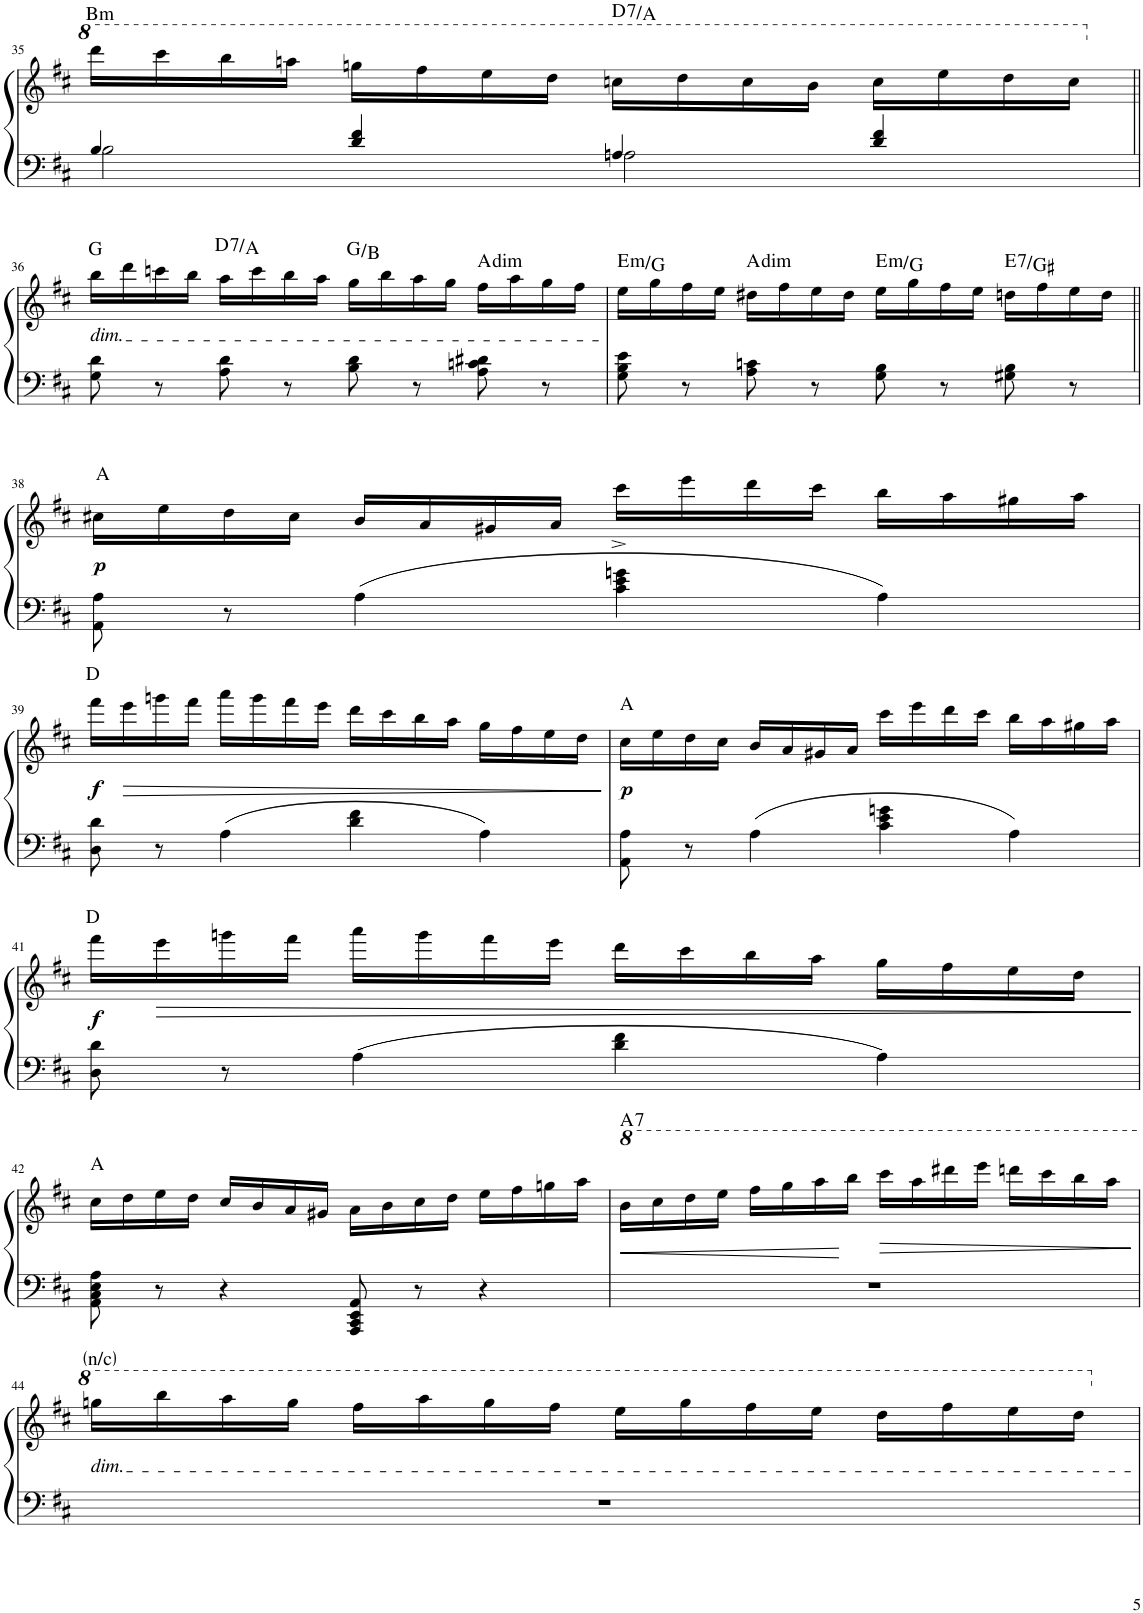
**kern	**kern	**dynam	**harte
*part1	*part1	*part1	*part1
*staff2	*staff1	*staff1/2	*
*I"Piano	*	*	*
*I'Pno.	*	*	*
!!LO:PB:g=z
*clefF4	*clefG2	*	*
*k[f#c#]	*k[f#c#]	*	*
*M4/4	*M4/4	*	*
*met(c)	*met(c)	*	*
=35	=35	=35	=35
*^	*	*	*
!	!	!	!	!LO:H:kt=m
4B/	2B\	16dddd\LL	.	B:min
.	.	16cccc#\	.	.
.	.	16bbb\	.	.
.	.	16aaan\JJ	.	.
4d/ 4f#/	.	16gggn\LL	.	.
.	.	16fff#\	.	.
.	.	16eee\	.	.
.	.	16ddd\JJ	.	.
!	!	!	!	!LO:H:kt=7
4A/	2An\	16cccn\LL	.	D:7/5
.	.	16ddd\	.	.
.	.	16ccc\	.	.
.	.	16bb\JJ	.	.
4d/ 4f#/	.	16ccc\LL	.	.
.	.	16eee\	.	.
.	.	16ddd\	.	.
.	.	16ccc\JJ	.	.
*v	*v	*	*	*
!!LO:LB:g=z
=36||	=36||	=36||	=36||
!	!LO:TX:b:i:t=dim.	!	!
8G\ 8d\	16bb\LL	.	G:maj
.	16ddd\	.	.
8r	16cccn\	.	.
.	16bb\JJ	.	.
!	!	!	!LO:H:kt=7
8A\ 8d\	16aa\LL	.	D:7/5
.	16ccc\	.	.
8r	16bb\	.	.
.	16aa\JJ	.	.
8B\ 8d\	16gg\LL	.	G:maj/3
.	16bb\	.	.
8r	16aa\	.	.
.	16gg\JJ	.	.
!	!	!	!LO:H:kt=dim
8A\ 8cn\ 8d#X\	16ff#\LL	.	A:dim
.	16aa\	.	.
8r	16gg\	.	.
.	16ff#\JJ	.	.
=37	=37	=37	=37
!	!	!	!LO:H:kt=m
8G\ 8B\ 8e\	16ee\LL	.	E:min/b3
.	16gg\	.	.
8r	16ff#\	.	.
.	16ee\JJ	.	.
!	!	!	!LO:H:kt=dim
8A\ 8cn\	16dd#X\LL	.	A:dim
.	16ff#\	.	.
8r	16ee\	.	.
.	16dd#\JJ	.	.
!	!	!	!LO:H:kt=m
8G\ 8B\	16ee\LL	.	E:min/b3
.	16gg\	.	.
8r	16ff#\	.	.
.	16ee\JJ	.	.
!	!	!	!LO:H:kt=7
8G#X\ 8B\	16ddn\LL	.	E:7/3
.	16ff#\	.	.
8r	16ee\	.	.
.	16dd\JJ	.	.
!!LO:LB:g=z
=38||	=38||	=38||	=38||
!	!	!LO:DY:b	!
8AA\ 8A\	16cc#X\LL	p	A:maj
.	16ee\	.	.
8r	16dd\	.	.
.	16cc#\JJ	.	.
4A\	16b/LL	.	.
.	16a/	.	.
.	16g#X/	.	.
.	16a/JJ	.	.
4c#\ 4e\ 4gn\	16ccc#^<\LL	.	.
.	16eee\	.	.
.	16ddd\	.	.
.	16ccc#\JJ	.	.
4A\	16bb\LL	.	.
.	16aa\	.	.
.	16gg#X\	.	.
.	16aa\JJ	.	.
!!LO:LB:g=z
=39	=39	=39	=39
!	!	!LO:DY:b	!
8D\ 8d\	16fff#\LL	f	D:maj
!	!	!LO:HP:b	!
.	16eee\	>	.
8r	16gggn\	.	.
.	16fff#\JJ	.	.
4A\	16aaa\LL	.	.
.	16ggg\	.	.
.	16fff#\	.	.
.	16eee\JJ	.	.
4d\ 4f#\	16ddd\LL	.	.
.	16ccc#\	.	.
.	16bb\	.	.
.	16aa\JJ	.	.
4A\	16gg\LL	.	.
.	16ff#\	.	.
.	16ee\	.	.
.	16dd\JJ	.	.
.	.	]	.
=40	=40	=40	=40
!	!	!LO:DY:b	!
8AA\ 8A\	16cc#\LL	p	A:maj
.	16ee\	.	.
8r	16dd\	.	.
.	16cc#\JJ	.	.
4A\	16b/LL	.	.
.	16a/	.	.
.	16g#X/	.	.
.	16a/JJ	.	.
4c#\ 4e\ 4gn\	16ccc#\LL	.	.
.	16eee\	.	.
.	16ddd\	.	.
.	16ccc#\JJ	.	.
4A\	16bb\LL	.	.
.	16aa\	.	.
.	16gg#X\	.	.
.	16aa\JJ	.	.
!!LO:LB:g=z
=41	=41	=41	=41
!	!	!LO:DY:b	!
8D\ 8d\	16fff#\LL	f	D:maj
!	!	!LO:HP:b	!
.	16eee\	>	.
8r	16gggn\	.	.
.	16fff#\JJ	.	.
4A\	16aaa\LL	.	.
.	16ggg\	.	.
.	16fff#\	.	.
.	16eee\JJ	.	.
4d\ 4f#\	16ddd\LL	.	.
.	16ccc#\	.	.
.	16bb\	.	.
.	16aa\JJ	.	.
4A\	16gg\LL	.	.
.	16ff#\	.	.
.	16ee\	.	.
.	16dd\JJ	.	.
.	.	]	.
!!LO:LB:g=z
=42	=42	=42	=42
8AA\ 8C#\ 8E\ 8A\	16cc#\LL	.	A:maj
.	16dd\	.	.
8r	16ee\	.	.
.	16dd\JJ	.	.
4r	16cc#/LL	.	.
.	16b/	.	.
.	16a/	.	.
.	16g#X/JJ	.	.
8AAA/ 8CC#/ 8EE/ 8AA/	16a\LL	.	.
.	16b\	.	.
8r	16cc#\	.	.
.	16dd\JJ	.	.
4r	16ee\LL	.	.
.	16ff#\	.	.
.	16ggn\	.	.
.	16aa\JJ	.	.
=43	=43	=43	=43
*	*8va	*	*
!	!	!	!LO:H:kt=7
1r	16bb\LL	.	A:7
!	!	!LO:HP:b	!
.	16ccc#\	<	.
.	16ddd\	.	.
.	16eee\JJ	.	.
.	16fff#\LL	.	.
.	16ggg\	.	.
.	16aaa\	.	.
.	16bbb\JJ	[	.
!	!	!LO:HP:b	!
.	16cccc#\LL	>	.
.	16aaa\	.	.
.	16dddd#X\	.	.
.	16eeee\JJ	.	.
.	16ddddn\LL	.	.
.	16cccc#\	.	.
.	16bbb\	.	.
.	16aaa\JJ	.	.
.	.	]	.
!!LO:LB:g=z
=44	=44	=44	=44
!	!LO:TX:b:i:t=dim.	!	!LO:H:kt=n/c
1r	16gggn\LL	.	N
.	16bbb\	.	.
.	16aaa\	.	.
.	16ggg\JJ	.	.
.	16fff#\LL	.	.
.	16aaa\	.	.
.	16ggg\	.	.
.	16fff#\JJ	.	.
.	16eee\LL	.	.
.	16ggg\	.	.
.	16fff#\	.	.
.	16eee\JJ	.	.
.	16ddd\LL	.	.
.	16fff#\	.	.
.	16eee\	.	.
.	16ddd\JJ	.	.
*	*X8va	*	*
=	=	=	=
*-	*-	*-	*-
